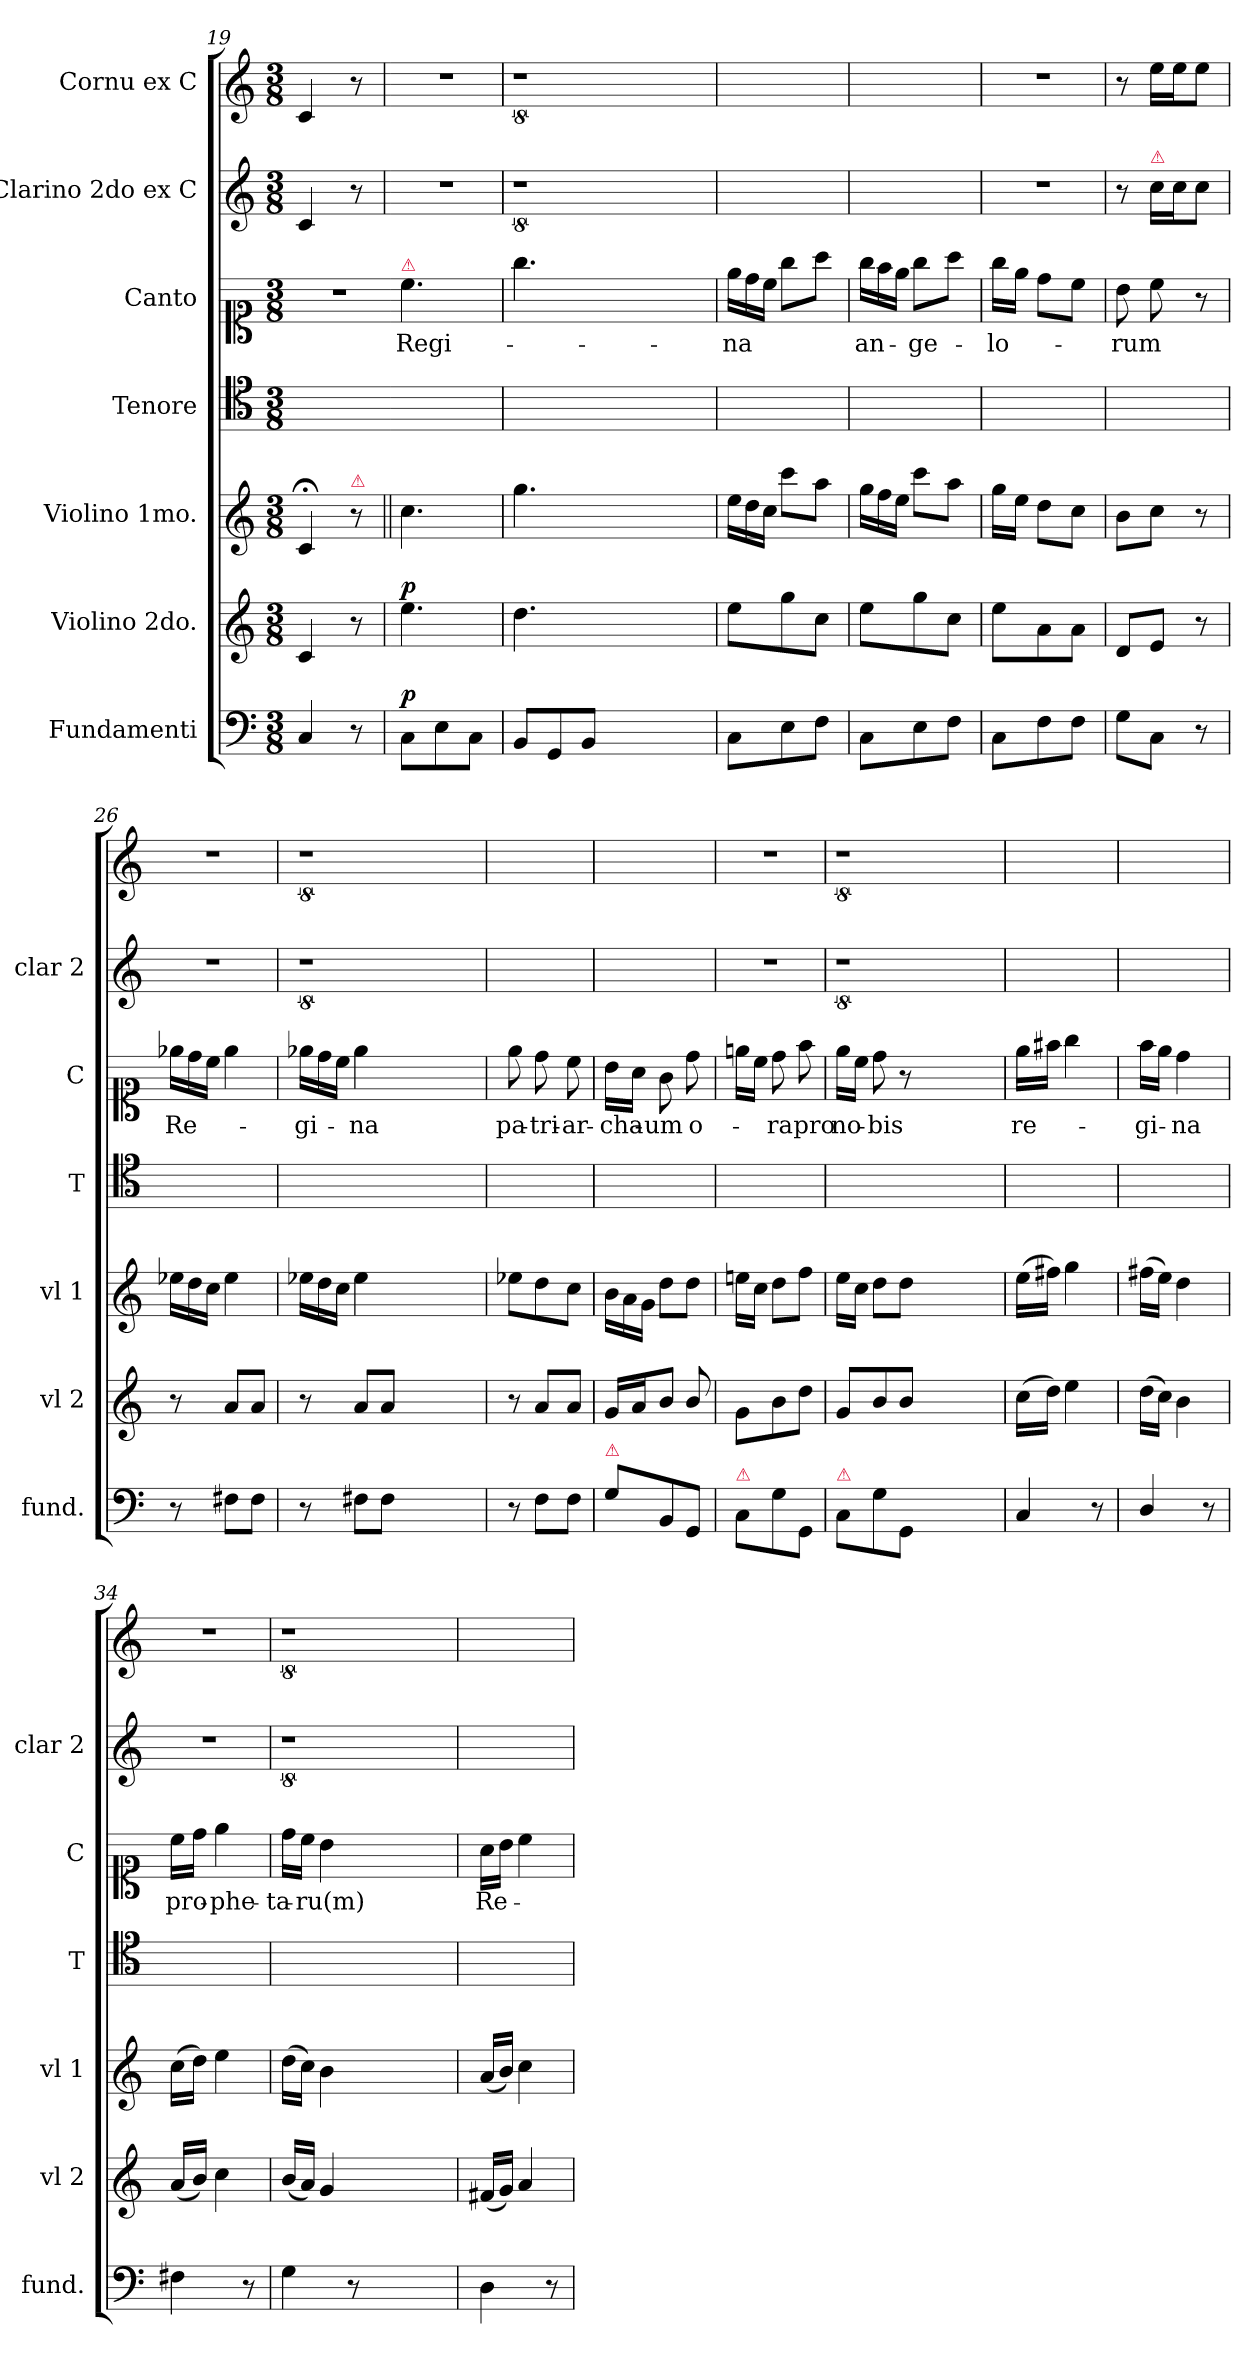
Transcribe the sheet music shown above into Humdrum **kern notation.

**kern	**dynam	**kern	**dynam	**kern	**kern	**kern	**text	**kern	**kern
*part7	*part7	*part6	*part6	*part5	*part4	*part3	*part3	*part2	*part1
*staff7	*staff7	*staff6	*staff6	*staff5	*staff4	*staff3	*staff3	*staff2	*staff1
*I"Fundamenti	*	*I"Violino 2do.	*	*I"Violino 1mo.	*I"Tenore	*I"Canto	*	*I"Clarino 2do ex C	*I"Cornu ex C
*I'fund.	*	*I'vl 2	*	*I'vl 1	*I'T	*I'C	*	*I'clar 2	*
*clefF4	*	*clefG2	*	*clefG2	*clefC4	*clefC1	*	*clefG2	*clefG2
*k[]	*	*k[]	*	*k[]	*k[]	*k[]	*	*k[]	*k[]
*M3/8	*	*M3/8	*	*M3/8	*M3/8	*M3/8	*	*M3/8	*M3/8
=19	=19	=19	=19	=19	=19	=19	=19	=19	=19
4C	.	4c	.	4c;<	4.ryy	4.r	.	4c	4c
!	!	!	!	!LO:TX:a:color=crimson:t=⚠	!	!	!	!	!
8r	.	8r	.	8r	.	.	.	8r	8r
=20	=20	=20	=20	=20||	=20	=20	=20	=20	=20
!	!	!	!	!	!	!LO:TX:a:color=crimson:t=⚠	!	!	!
!	!LO:DY:a	!	!LO:DY:a	!	!	!	!	!	!
8C\L	p	4.ee	p	4.cc	4.ryy	4.cc	Regi-	4.r	4.r
8E\	.	.	.	.	.	.	.	.	.
8C\J	.	.	.	.	.	.	.	.	.
=21	=21	=21	=21	=21	=21	=21	=21	=21	=21
8BBL	.	4.dd	.	4.gg	4.ryy	4.gg	.	8%9r	8%9r
8GG	.	.	.	.	.	.	.	.	.
8BBJ	.	.	.	.	.	.	.	.	.
2.ryy	.	2.ryy	.	2.ryy	2.ryy	2.ryy	.	.	.
=22	=22	=22	=22	=22	=22	=22	=22	=22	=22
*	*	*	*	*Xtuplet	*	*Xtuplet	*	*	*
8CL	.	8eeL	.	24eeLL	4.ryy	24eeLL	-na	4.ryy	4.ryy
.	.	.	.	24dd	.	24dd	.	.	.
.	.	.	.	24ccJJ	.	24ccJJ	.	.	.
8E	.	8gg	.	8cccL	.	8ggL	.	.	.
8FJ	.	8ccJ	.	8aaJ	.	8aaJ	.	.	.
=23	=23	=23	=23	=23	=23	=23	=23	=23	=23
8CL	.	8eeL	.	24ggLL	4.ryy	24ggLL	an-	4.ryy	4.ryy
.	.	.	.	24ff	.	24ff	.	.	.
.	.	.	.	24eeJJ	.	24eeJJ	.	.	.
8E	.	8gg	.	8cccL	.	8ggL	-ge-	.	.
8FJ	.	8ccJ	.	8aaJ	.	8aaJ	.	.	.
=24	=24	=24	=24	=24	=24	=24	=24	=24	=24
8CL	.	8eeL	.	16ggLL	4.ryy	16ggLL	-lo-	4.r	4.r
.	.	.	.	16eeJJ	.	16eeJJ	.	.	.
8F	.	8a	.	8ddL	.	8ddL	.	.	.
8FJ	.	8aJ	.	8ccJ	.	8ccJ	.	.	.
=25	=25	=25	=25	=25	=25	=25	=25	=25	=25
8GL	.	8dL	.	8bL	4.ryy	8b	-rum	8r	8r
!	!	!	!	!	!	!	!	!LO:TX:a:color=crimson:t=⚠	!
8CJ	.	8eJ	.	8ccJ	.	8cc	.	16ccLL	16eeLL
.	.	.	.	.	.	.	.	16ccJ	16eeJ
8r	.	8r	.	8r	.	8r	.	8ccJ	8eeJ
=26	=26	=26	=26	=26	=26	=26	=26	=26	=26
8r	.	8r	.	24ee-XLL	4.ryy	24ee-XLL	Re-	4.r	4.r
.	.	.	.	24dd	.	24dd	.	.	.
.	.	.	.	24ccJJ	.	24ccJJ	.	.	.
8F#XL	.	8aL	.	4ee-	.	4ee-	.	.	.
8F#J	.	8aJ	.	.	.	.	.	.	.
=27	=27	=27	=27	=27	=27	=27	=27	=27	=27
8r	.	8r	.	24ee-XLL	4.ryy	24ee-XLL	-gi-	8%9r	8%9r
.	.	.	.	24dd	.	24dd	.	.	.
.	.	.	.	24ccJJ	.	24ccJJ	.	.	.
8F#XL	.	8aL	.	4ee-	.	4ee-	-na	.	.
8F#J	.	8aJ	.	.	.	.	.	.	.
2.ryy	.	2.ryy	.	2.ryy	2.ryy	2.ryy	.	.	.
=28	=28	=28	=28	=28	=28	=28	=28	=28	=28
8r	.	8r	.	8ee-XL	4.ryy	8ee	pa-	4.ryy	4.ryy
8FL	.	8aL	.	8dd	.	8dd	-tri-	.	.
8FJ	.	8aJ	.	8ccJ	.	8cc	-ar-	.	.
=29	=29	=29	=29	=29	=29	=29	=29	=29	=29
!LO:TX:a:color=crimson:t=⚠	!	!	!	!	!	!	!	!	!
8G\L	.	16gLL	.	24b\LL	4.ryy	16bLL	-cha-	4.ryy	4.ryy
.	.	.	.	24a\	.	.	.	.	.
.	.	16aJ	.	.	.	16aJJ	.	.	.
.	.	.	.	24g\JJ	.	.	.	.	.
8BB/	.	8bJ	.	8ddL	.	8g	-um	.	.
8GG/J	.	8b/	.	8ddJ	.	8dd	o-	.	.
=30	=30	=30	=30	=30	=30	=30	=30	=30	=30
!LO:TX:a:color=crimson:t=⚠	!	!	!	!	!	!	!	!	!
8C\L	.	8gL	.	16eenLL	4.ryy	16eenLL	.	4.r	4.r
.	.	.	.	16ccJJ	.	16ccJJ	.	.	.
8G\	.	8b	.	8ddL	.	8dd	-ra	.	.
8GG/J	.	8ddJ	.	8ffJ	.	8ff	pro	.	.
=31	=31	=31	=31	=31	=31	=31	=31	=31	=31
!LO:TX:a:color=crimson:t=⚠	!	!	!	!	!	!	!	!	!
8C\L	.	8gL	.	16eeLL	4.ryy	16eeLL	no-	8%9r	8%9r
.	.	.	.	16ccJJ	.	16ccJJ	.	.	.
8G\	.	8b	.	8ddL	.	8dd	-bis	.	.
8GG/J	.	8bJ	.	8ddJ	.	8r	.	.	.
2.ryy	.	2.ryy	.	2.ryy	2.ryy	2.ryy	.	.	.
=32	=32	=32	=32	=32	=32	=32	=32	=32	=32
4C	.	(>16ccLL	.	(>16eeLL	4.ryy	16eeLL	re-	4.ryy	4.ryy
.	.	16ddJJ)	.	16ff#XJJ)	.	16ff#XJJ	.	.	.
.	.	4ee	.	4gg	.	4gg	.	.	.
8r	.	.	.	.	.	.	.	.	.
=33	=33	=33	=33	=33	=33	=33	=33	=33	=33
4D/	.	(>16ddLL	.	(>16ff#XLL	4.ryy	16ffLL	-gi-	4.ryy	4.ryy
.	.	16ccJJ)	.	16eeJJ)	.	16eeJJ	.	.	.
.	.	4b	.	4dd	.	4dd	-na	.	.
8r	.	.	.	.	.	.	.	.	.
=34	=34	=34	=34	=34	=34	=34	=34	=34	=34
4F#X	.	(<16aLL	.	(>16ccLL	4.ryy	16ccLL	pro-	4.r	4.r
.	.	16bJJ)	.	16ddJJ)	.	16ddJJ	.	.	.
.	.	4cc	.	4ee	.	4ee	-phe-	.	.
8r	.	.	.	.	.	.	.	.	.
=35	=35	=35	=35	=35	=35	=35	=35	=35	=35
4G	.	(<16bLL	.	(>16ddLL	4.ryy	16ddLL	-ta-	8%9r	8%9r
.	.	16aJJ)	.	16ccJJ)	.	16ccJJ	-ru(m)	.	.
.	.	4g	.	4b	.	4b	.	.	.
8r	.	.	.	.	.	.	.	.	.
2.ryy	.	2.ryy	.	2.ryy	2.ryy	2.ryy	.	.	.
=36	=36	=36	=36	=36	=36	=36	=36	=36	=36
4D	.	(<16f#XLL	.	(<16aLL	4.ryy	16aLL	Re-	4.ryy	4.ryy
.	.	16gJJ)	.	16bJJ)	.	16bJJ	.	.	.
.	.	4a	.	4cc	.	4cc	.	.	.
8r	.	.	.	.	.	.	.	.	.
=	=	=	=	=	=	=	=	=	=
*-	*-	*-	*-	*-	*-	*-	*-	*-	*-
